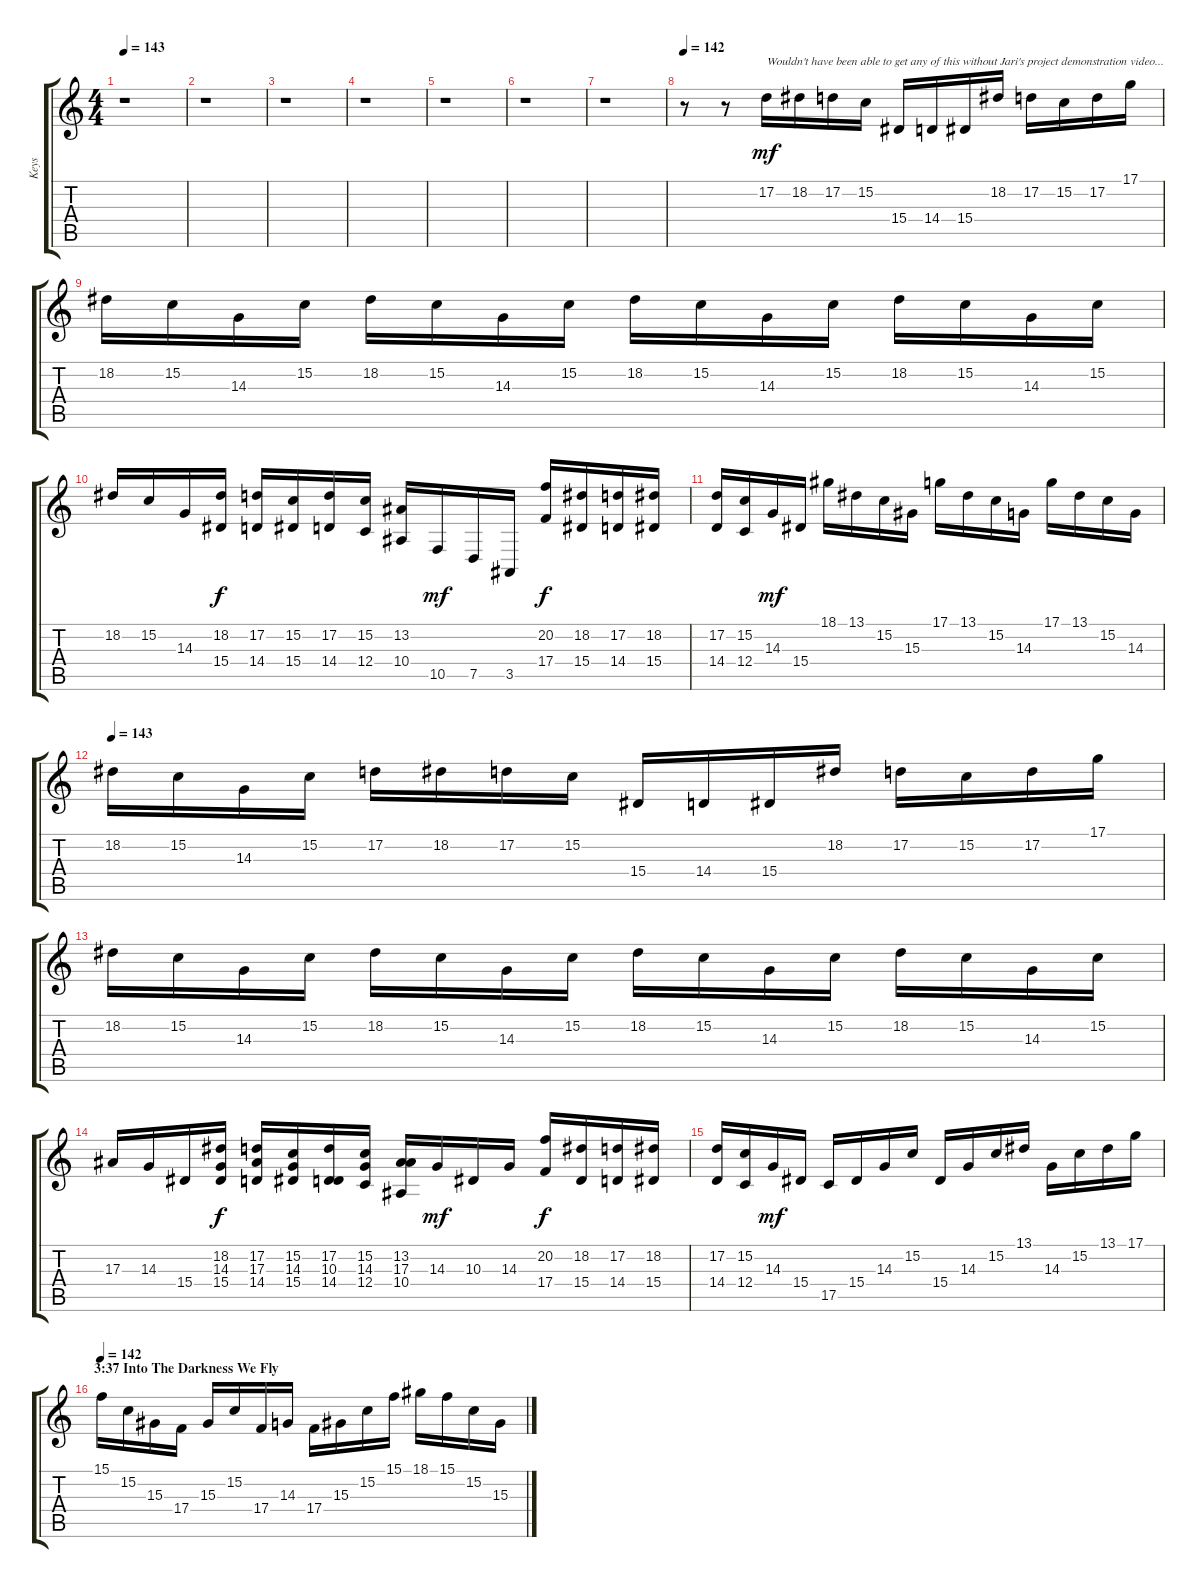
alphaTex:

\track ("Keys" "Keys") {instrument pad3polysynth}
\staff {score tabs}
\tuning (D4 A3 F3 C3 G2 C2) {hide}
\ts (4 4)
\tempo 143
\clef g2
\ks c
r.1{dy mp} |
r.1 |
r.1 |
r.1 |
r.1 |
r.1 |
r.1 |
\tempo 142
r.8 r.8 17.2.16{txt "Wouldn't have been able to get any of this without Jari's project demonstration video..." dy mf} 18.2.16 17.2.16 15.2.16 15.4.16 14.4.16 15.4.16 18.2.16 17.2.16 15.2.16 17.2.16 17.1.16 |
18.2.16 15.2.16 14.3.16 15.2.16 18.2.16 15.2.16 14.3.16 15.2.16 18.2.16 15.2.16 14.3.16 15.2.16 18.2.16 15.2.16 14.3.16 15.2.16 |
18.2.16 15.2.16 14.3.16 (18.2 15.4).16{dy f} (17.2 14.4).16 (15.2 15.4).16 (17.2 14.4).16 (15.2 12.4).16 (13.2 10.4).16 10.5.16{dy mf} 7.5.16 3.5.16 (20.2 17.4).16{dy f} (18.2 15.4).16 (17.2 14.4).16 (18.2 15.4).16 |
(17.2 14.4).16 (15.2 12.4).16 14.3.16{dy mf} 15.4.16 18.1.16 13.1.16 15.2.16 15.3.16 17.1.16 13.1.16 15.2.16 14.3.16 17.1.16 13.1.16 15.2.16 14.3.16 |
\tempo 143
18.2.16 15.2.16 14.3.16 15.2.16 17.2.16 18.2.16 17.2.16 15.2.16 15.4.16 14.4.16 15.4.16 18.2.16 17.2.16 15.2.16 17.2.16 17.1.16 |
18.2.16 15.2.16 14.3.16 15.2.16 18.2.16 15.2.16 14.3.16 15.2.16 18.2.16 15.2.16 14.3.16 15.2.16 18.2.16 15.2.16 14.3.16 15.2.16 |
17.3.16 14.3.16 15.4.16 (18.2 14.3 15.4).16{dy f} (17.2 17.3 14.4).16 (15.2 14.3 15.4).16 (17.2 10.3 14.4).16 (15.2 14.3 12.4).16 (13.2 17.3 10.4).16 14.3.16{dy mf} 10.3.16 14.3.16 (20.2 17.4).16{dy f} (18.2 15.4).16 (17.2 14.4).16 (18.2 15.4).16 |
(17.2 14.4).16 (15.2 12.4).16 14.3.16{dy mf} 15.4.16 17.5.16 15.4.16 14.3.16 15.2.16 15.4.16 14.3.16 15.2.16 13.1.16 14.3.16 15.2.16 13.1.16 17.1.16 |
\section ("" "3:37 Into The Darkness We Fly")
\tempo 142
15.1.16 15.2.16 15.3.16 17.4.16 15.3.16 15.2.16 17.4.16 14.3.16 17.4.16 15.3.16 15.2.16 15.1.16 18.1.16 15.1.16 15.2.16 15.3.16
